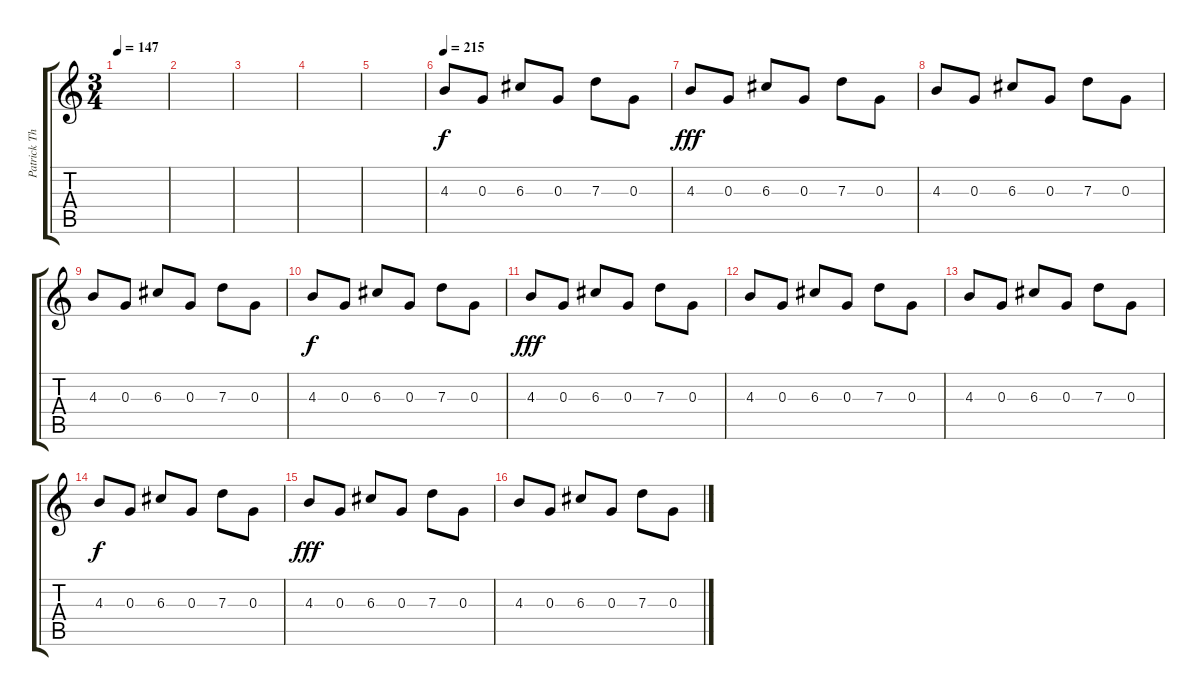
\track ("Patrick Thompson - Lead Guitar" "Patrick Th") {instrument distortionguitar}
\staff {score tabs}
\tuning (E4 B3 G3 D3 A2 D2) {hide}
\ts (3 4)
\tempo 147
\clef g2
\ks c
|
|
|
|
|
\tempo 215
4.3.8{dy f} 0.3.8 6.3.8 0.3.8 7.3.8 0.3.8 |
4.3.8{dy fff} 0.3.8 6.3.8 0.3.8 7.3.8 0.3.8 |
4.3.8 0.3.8 6.3.8 0.3.8 7.3.8 0.3.8 |
4.3.8 0.3.8 6.3.8 0.3.8 7.3.8 0.3.8 |
4.3.8{dy f} 0.3.8 6.3.8 0.3.8 7.3.8 0.3.8 |
4.3.8{dy fff} 0.3.8 6.3.8 0.3.8 7.3.8 0.3.8 |
4.3.8 0.3.8 6.3.8 0.3.8 7.3.8 0.3.8 |
4.3.8 0.3.8 6.3.8 0.3.8 7.3.8 0.3.8 |
4.3.8{dy f} 0.3.8 6.3.8 0.3.8 7.3.8 0.3.8 |
4.3.8{dy fff} 0.3.8 6.3.8 0.3.8 7.3.8 0.3.8 |
4.3.8 0.3.8 6.3.8 0.3.8 7.3.8 0.3.8
